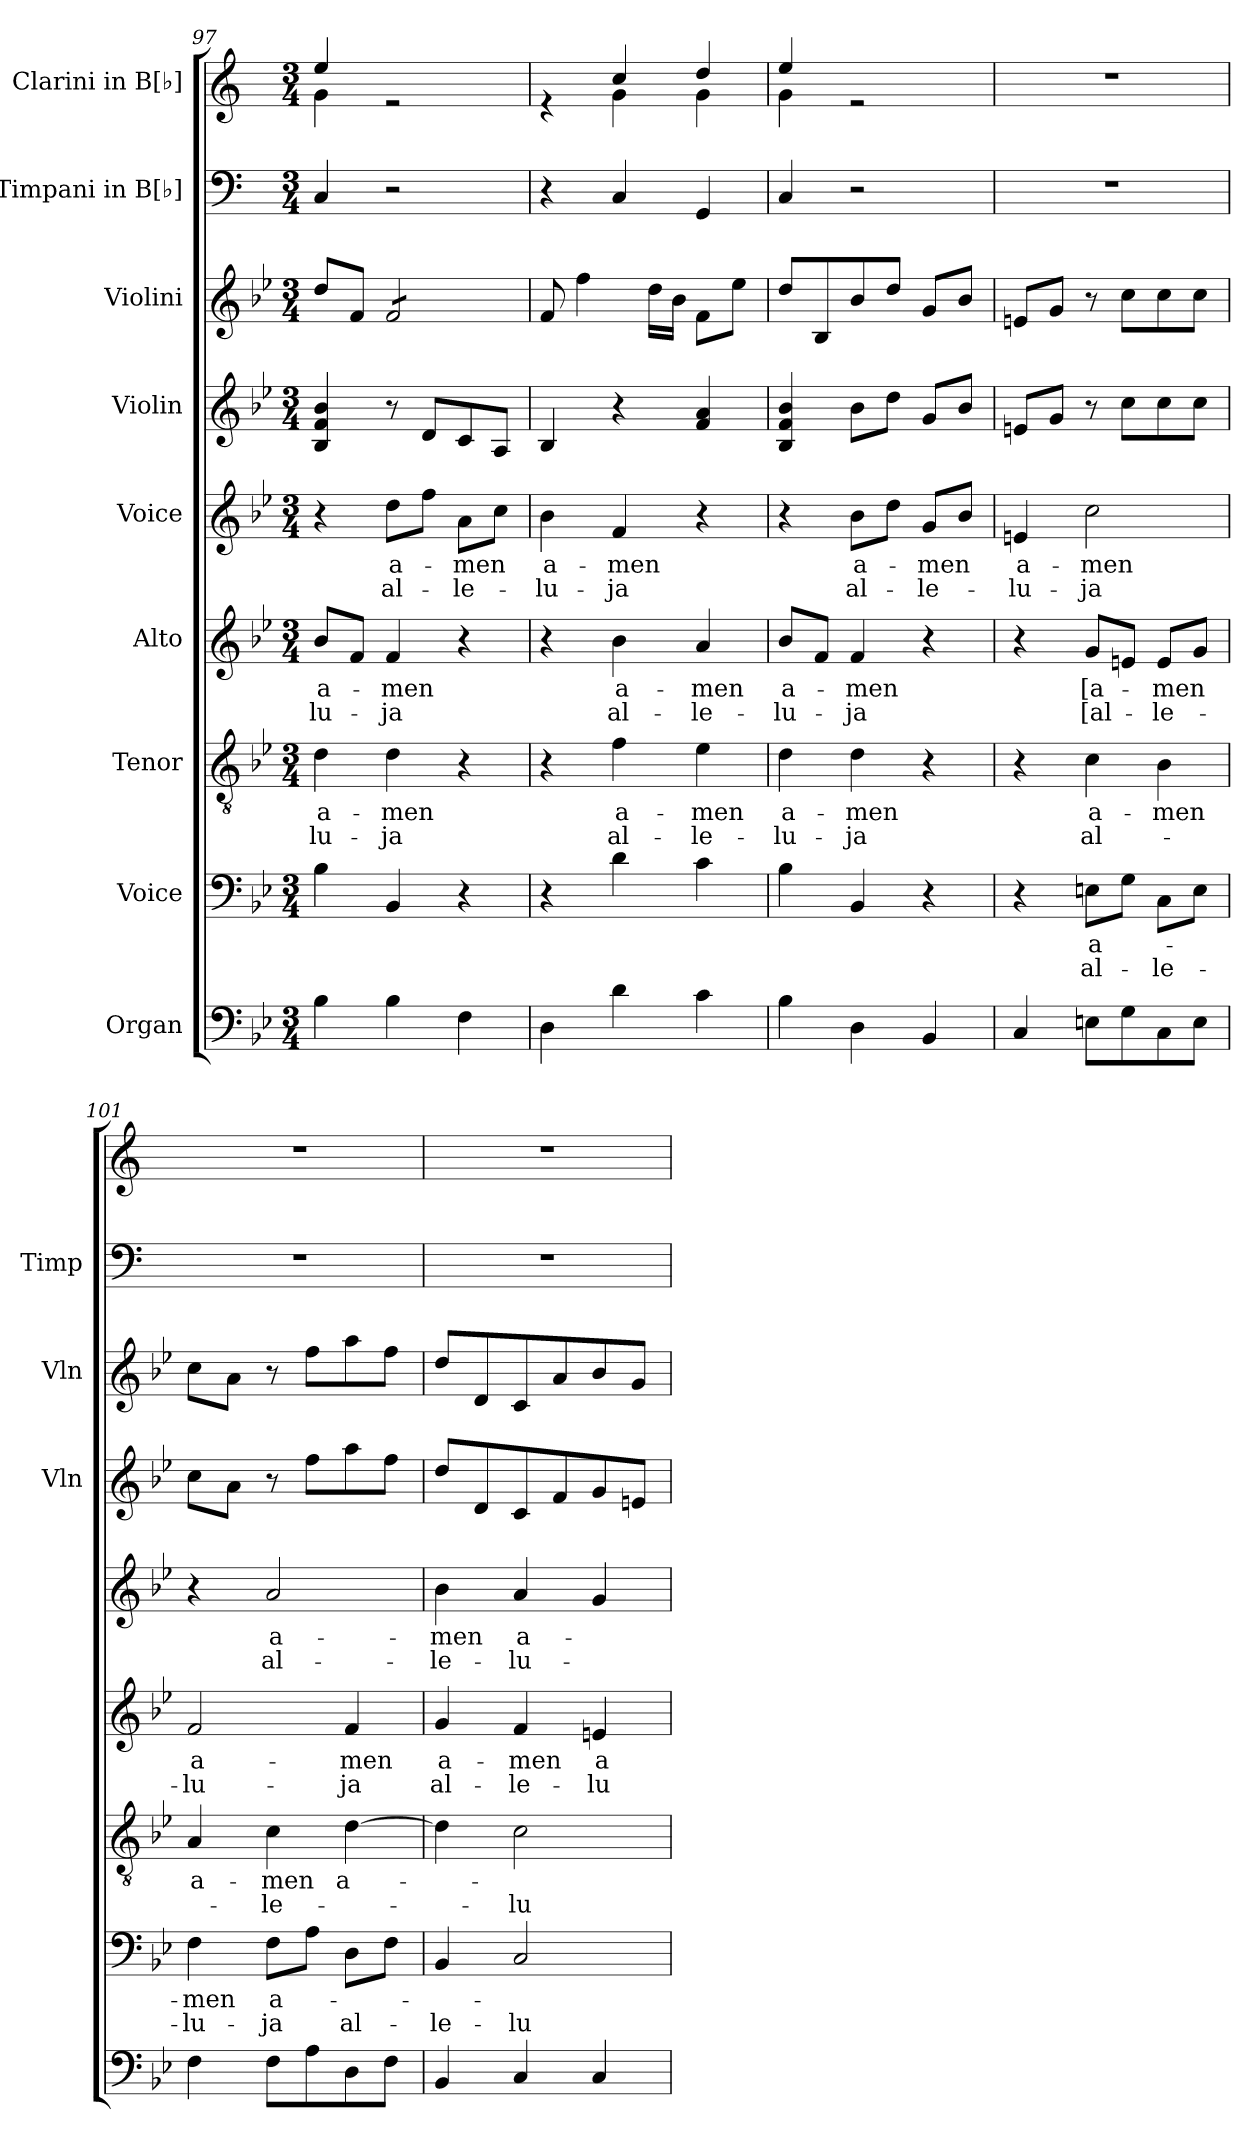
**kern	**kern	**text	**text	**kern	**text	**text	**kern	**text	**text	**kern	**text	**text	**kern	**kern	**kern	**kern
*part9	*part8	*part8	*part8	*part7	*part7	*part7	*part6	*part6	*part6	*part5	*part5	*part5	*part4	*part3	*part2	*part1
*staff9	*staff8	*staff8	*staff8	*staff7	*staff7	*staff7	*staff6	*staff6	*staff6	*staff5	*staff5	*staff5	*staff4	*staff3	*staff2	*staff1
*I"Organ	*I"Voice	*	*	*I"Tenor	*	*	*I"Alto	*	*	*I"Voice	*	*	*I"Violin	*I"Violini	*I"Timpani in B[♭]	*I"Clarini in B[♭]
*	*	*	*	*	*	*	*	*	*	*	*	*	*I'Vln	*I'Vln	*I'Timp	*
*clefF4	*clefF4	*	*	*clefGv2	*	*	*clefG2	*	*	*clefG2	*	*	*clefG2	*clefG2	*clefF4	*clefG2
*	*	*	*	*	*	*	*	*	*	*	*	*	*	*	*ITrd1c2	*ITrd1c2
*k[b-e-]	*k[b-e-]	*	*	*k[b-e-]	*	*	*k[b-e-]	*	*	*k[b-e-]	*	*	*k[b-e-]	*k[b-e-]	*k[b-e-]	*k[b-e-]
*M3/4	*M3/4	*	*	*M3/4	*	*	*M3/4	*	*	*M3/4	*	*	*M3/4	*M3/4	*M3/4	*M3/4
=97	=97	=97	=97	=97	=97	=97	=97	=97	=97	=97	=97	=97	=97	=97	=97	=97
!	!	!	!	!	!LO:LY:b	!LO:LY:b	!	!LO:LY:b	!LO:LY:b	!	!	!	!	!	!	!
*	*	*	*	*	*	*	*	*	*	*	*	*	*	*	*	*^
4B-\	4B-\	.	.	4d\	a-	-lu-	8b-/L	a-	-lu-	4r	.	.	4B-/ 4f/ 4b-/	8dd/L	4BB-/	4dd/	4f\
.	.	.	.	.	.	.	8f/J	.	.	.	.	.	.	8f/J	.	.	.
!	!	!	!	!	!LO:LY:b	!LO:LY:b	!	!LO:LY:b	!LO:LY:b	!	!LO:LY:b	!LO:LY:b	!	!	!	!	!
*	*	*	*	*	*	*	*	*	*	*	*	*	*	*tremolo	*	*	*
4B-\	4BB-/	.	.	4d\	-men	-ja	4f/	-men	-ja	8dd\L	a-	al-	8r	8f/L	2r	2re	2ryy
.	.	.	.	.	.	.	.	.	.	8ff\J	.	.	8d/L	8f/	.	.	.
!	!	!	!	!	!	!	!	!	!	!	!LO:LY:b	!LO:LY:b	!	!	!	!	!
4F\	4r	.	.	4r	.	.	4r	.	.	8a\L	-men	-le-	8c/	8f/	.	.	.
.	.	.	.	.	.	.	.	.	.	8cc\J	.	.	8A/J	8f/J	.	.	.
*	*	*	*	*	*	*	*	*	*	*	*	*	*	*Xtremolo	*	*	*
=98	=98	=98	=98	=98	=98	=98	=98	=98	=98	=98	=98	=98	=98	=98	=98	=98	=98
!	!	!	!	!	!	!	!	!	!	!	!LO:LY:b	!LO:LY:b	!	!	!	!	!
4D\	4r	.	.	4r	.	.	4r	.	.	4b-\	a-	-lu-	4B-/	8f/	4r	4re	4ryy
.	.	.	.	.	.	.	.	.	.	.	.	.	.	4ff\	.	.	.
!	!	!	!	!	!LO:LY:b	!LO:LY:b	!	!LO:LY:b	!LO:LY:b	!	!LO:LY:b	!LO:LY:b	!	!	!	!	!
4d\	4d\	.	.	4f\	a-	al-	4b-\	a-	al-	4f/	-men	-ja	4r	.	4BB-/	4b-/	4f\
.	.	.	.	.	.	.	.	.	.	.	.	.	.	16dd\LL	.	.	.
.	.	.	.	.	.	.	.	.	.	.	.	.	.	16b-\JJ	.	.	.
!	!	!	!	!	!LO:LY:b	!LO:LY:b	!	!LO:LY:b	!LO:LY:b	!	!	!	!	!	!	!	!
4c\	4c\	.	.	4e-\	-men	-le-	4a/	-men	-le-	4r	.	.	4f/ 4a/	8f\L	4FF/	4cc/	4f\
.	.	.	.	.	.	.	.	.	.	.	.	.	.	8ee-\J	.	.	.
=99	=99	=99	=99	=99	=99	=99	=99	=99	=99	=99	=99	=99	=99	=99	=99	=99	=99
!	!	!	!	!	!LO:LY:b	!LO:LY:b	!	!LO:LY:b	!LO:LY:b	!	!	!	!	!	!	!	!
4B-\	4B-\	.	.	4d\	a-	-lu-	8b-/L	a-	-lu-	4r	.	.	4B-/ 4f/ 4b-/	8dd/L	4BB-/	4dd/	4f\
.	.	.	.	.	.	.	8f/J	.	.	.	.	.	.	8B-/	.	.	.
!	!	!	!	!	!LO:LY:b	!LO:LY:b	!	!LO:LY:b	!LO:LY:b	!	!LO:LY:b	!LO:LY:b	!	!	!	!	!
4D\	4BB-/	.	.	4d\	-men	-ja	4f/	-men	-ja	8b-\L	a-	al-	8b-\L	8b-/	2r	2re	2ryy
.	.	.	.	.	.	.	.	.	.	8dd\J	.	.	8dd\J	8dd/J	.	.	.
!	!	!	!	!	!	!	!	!	!	!	!LO:LY:b	!LO:LY:b	!	!	!	!	!
4BB-/	4r	.	.	4r	.	.	4r	.	.	8g/L	-men	-le-	8g/L	8g/L	.	.	.
.	.	.	.	.	.	.	.	.	.	8b-/J	.	.	8b-/J	8b-/J	.	.	.
*	*	*	*	*	*	*	*	*	*	*	*	*	*	*	*	*v	*v
!!LO:PB:g=z
=100	=100	=100	=100	=100	=100	=100	=100	=100	=100	=100	=100	=100	=100	=100	=100	=100
!	!	!	!	!	!	!	!	!	!	!	!LO:LY:b	!LO:LY:b	!	!	!	!
4C/	4r	.	.	4r	.	.	4r	.	.	4en/	a-	-lu-	8en/L	8en/L	2.r	2.r
.	.	.	.	.	.	.	.	.	.	.	.	.	8g/J	8g/J	.	.
!	!	!LO:LY:b	!LO:LY:b	!	!LO:LY:b	!LO:LY:b	!	!LO:LY:b	!LO:LY:b	!	!LO:LY:b	!LO:LY:b	!	!	!	!
8En\L	8En\L	a-	al-	4c\	a-	al-	8g/L	[a-	[al-	2cc\	-men	-ja	8r	8r	.	.
8G\	8G\J	.	.	.	.	.	8en/J	.	.	.	.	.	8cc\L	8cc\L	.	.
!	!	!	!LO:LY:b	!	!LO:LY:b	!	!	!LO:LY:b	!LO:LY:b	!	!	!	!	!	!	!
8C\	8C\L	.	-le-	4B-\	-men	.	8e/L	-men	-le-	.	.	.	8cc\	8cc\	.	.
8E\J	8E\J	.	.	.	.	.	8g/J	.	.	.	.	.	8cc\J	8cc\J	.	.
=101	=101	=101	=101	=101	=101	=101	=101	=101	=101	=101	=101	=101	=101	=101	=101	=101
!	!	!LO:LY:b	!LO:LY:b	!	!LO:LY:b	!	!	!LO:LY:b	!LO:LY:b	!	!	!	!	!	!	!
4F\	4F\	-men	-lu-	4A/	a-	.	2f/	a-	-lu-	4r	.	.	8cc\L	8cc\L	2.r	2.r
.	.	.	.	.	.	.	.	.	.	.	.	.	8a\J	8a\J	.	.
!	!	!LO:LY:b	!LO:LY:b	!	!LO:LY:b	!LO:LY:b	!	!	!	!	!LO:LY:b	!LO:LY:b	!	!	!	!
8F\L	8F\L	a-	-ja	4c\	-men	-le-	.	.	.	2a/	a-	al-	8r	8r	.	.
8A\	8A\J	.	.	.	.	.	.	.	.	.	.	.	8ff\L	8ff\L	.	.
!	!	!	!LO:LY:b	!	!LO:LY:b	!	!	!LO:LY:b	!LO:LY:b	!	!	!	!	!	!	!
8D\	8D\L	.	al-	[4d\	a-	.	4f/	-men	-ja	.	.	.	8aa\	8aa\	.	.
8F\J	8F\J	.	.	.	.	.	.	.	.	.	.	.	8ff\J	8ff\J	.	.
=102	=102	=102	=102	=102	=102	=102	=102	=102	=102	=102	=102	=102	=102	=102	=102	=102
!	!	!	!LO:LY:b	!	!	!	!	!LO:LY:b	!LO:LY:b	!	!LO:LY:b	!LO:LY:b	!	!	!	!
4BB-/	4BB-/	.	-le-	4d\]	.	.	4g/	a-	al-	4b-\	men	-le-	8dd/L	8dd/L	2.r	2.r
.	.	.	.	.	.	.	.	.	.	.	.	.	8d/	8d/	.	.
!	!	!	!LO:LY:b	!	!	!LO:LY:b	!	!LO:LY:b	!LO:LY:b	!	!LO:LY:b	!LO:LY:b	!	!	!	!
4C/	2C/	.	-lu-	2c\	.	-lu-	4f/	-men	-le-	4a/	a-	-lu-	8c/	8c/	.	.
.	.	.	.	.	.	.	.	.	.	.	.	.	8f/	8a/	.	.
!	!	!	!	!	!	!	!	!LO:LY:b	!LO:LY:b	!	!	!	!	!	!	!
4C/	.	.	.	.	.	.	4en/	a-	-lu-	4g/	.	.	8g/	8b-/	.	.
.	.	.	.	.	.	.	.	.	.	.	.	.	8en/J	8g/J	.	.
=	=	=	=	=	=	=	=	=	=	=	=	=	=	=	=	=
*-	*-	*-	*-	*-	*-	*-	*-	*-	*-	*-	*-	*-	*-	*-	*-	*-
